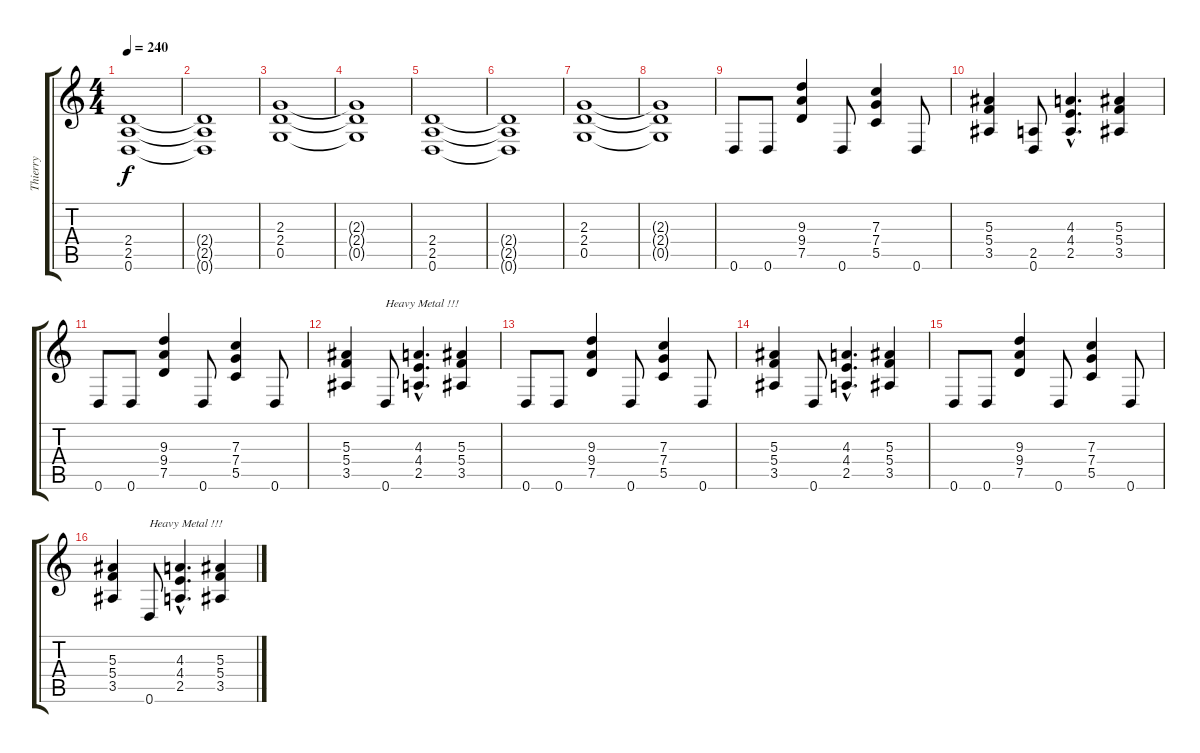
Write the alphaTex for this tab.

\track ("Thierry" "Thierry") {instrument overdrivenguitar}
\staff {score tabs}
\tuning (D4 A3 F3 C3 G2 D2) {hide}
\ts (4 4)
\tempo 240
\clef g2
\ks c
(2.4 2.5 0.6).1{dy f} |
(2.4{t} 2.5{t} 0.6{t}).1 |
(2.3 2.4 0.5).1 |
(2.3{t} 2.4{t} 0.5{t}).1 |
(2.4 2.5 0.6).1 |
(2.4{t} 2.5{t} 0.6{t}).1 |
(2.3 2.4 0.5).1 |
(2.3{t} 2.4{t} 0.5{t}).1 |
0.6.8 0.6.8 (9.3 9.4 7.5).4 0.6.8 (7.3 7.4 5.5).4 0.6.8 |
(5.3 5.4 3.5).4 (2.5 0.6).8 (4.3{hac} 4.4{hac} 2.5{hac}).4{d} (5.3 5.4 3.5).4 |
0.6.8 0.6.8 (9.3 9.4 7.5).4 0.6.8 (7.3 7.4 5.5).4 0.6.8 |
(5.3 5.4 3.5).4 0.6.8{txt "Heavy Metal !!!"} (4.3{hac} 4.4{hac} 2.5{hac}).4{d} (5.3 5.4 3.5).4 |
0.6.8 0.6.8 (9.3 9.4 7.5).4 0.6.8 (7.3 7.4 5.5).4 0.6.8 |
(5.3 5.4 3.5).4 0.6.8 (4.3{hac} 4.4{hac} 2.5{hac}).4{d} (5.3 5.4 3.5).4 |
0.6.8 0.6.8 (9.3 9.4 7.5).4 0.6.8 (7.3 7.4 5.5).4 0.6.8 |
(5.3 5.4 3.5).4 0.6.8{txt "Heavy Metal !!!"} (4.3{hac} 4.4{hac} 2.5{hac}).4{d} (5.3 5.4 3.5).4
